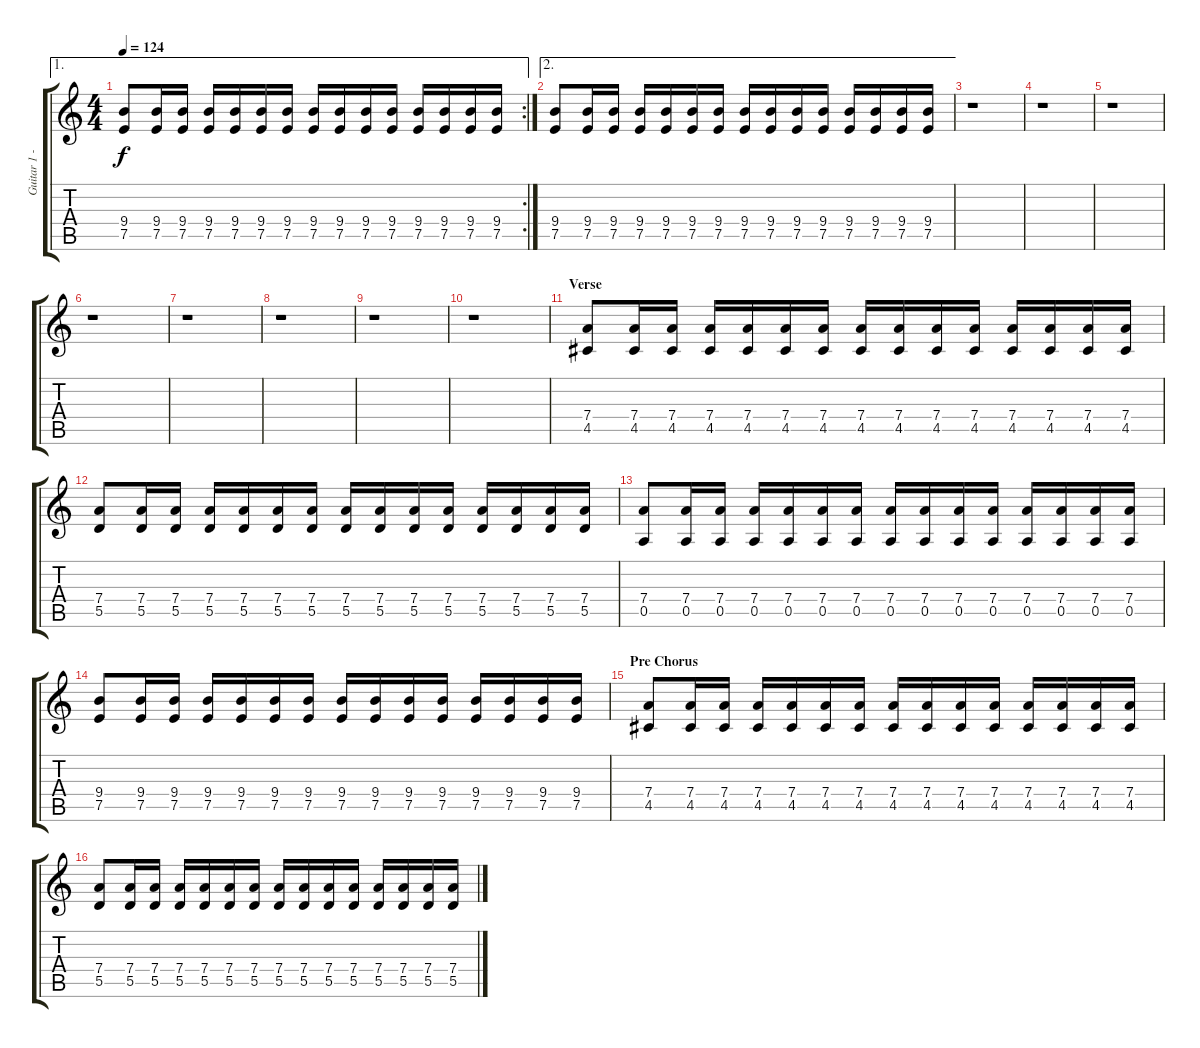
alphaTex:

\track ("Guitar 1 - Acoustic" "Guitar 1 -") {instrument acousticguitarsteel}
\staff {score tabs}
\tuning (E4 B3 G3 D3 A2 E2) {hide}
\ae 1
\rc 2
\ts (4 4)
\tempo 124
\clef g2
\ks c
(9.4 7.5).8{dy f} (9.4 7.5).16 (9.4 7.5).16 (9.4 7.5).16 (9.4 7.5).16 (9.4 7.5).16 (9.4 7.5).16 (9.4 7.5).16 (9.4 7.5).16 (9.4 7.5).16 (9.4 7.5).16 (9.4 7.5).16 (9.4 7.5).16 (9.4 7.5).16 (9.4 7.5).16 |
\ae 2
(9.4 7.5).8 (9.4 7.5).16 (9.4 7.5).16 (9.4 7.5).16 (9.4 7.5).16 (9.4 7.5).16 (9.4 7.5).16 (9.4 7.5).16 (9.4 7.5).16 (9.4 7.5).16 (9.4 7.5).16 (9.4 7.5).16 (9.4 7.5).16 (9.4 7.5).16 (9.4 7.5).16 |
r.1 |
r.1 |
r.1 |
r.1 |
r.1 |
r.1 |
r.1 |
r.1 |
\section ("" "Verse")
(7.4 4.5).8 (7.4 4.5).16 (7.4 4.5).16 (7.4 4.5).16 (7.4 4.5).16 (7.4 4.5).16 (7.4 4.5).16 (7.4 4.5).16 (7.4 4.5).16 (7.4 4.5).16 (7.4 4.5).16 (7.4 4.5).16 (7.4 4.5).16 (7.4 4.5).16 (7.4 4.5).16 |
(7.4 5.5).8 (7.4 5.5).16 (7.4 5.5).16 (7.4 5.5).16 (7.4 5.5).16 (7.4 5.5).16 (7.4 5.5).16 (7.4 5.5).16 (7.4 5.5).16 (7.4 5.5).16 (7.4 5.5).16 (7.4 5.5).16 (7.4 5.5).16 (7.4 5.5).16 (7.4 5.5).16 |
(7.4 0.5).8 (7.4 0.5).16 (7.4 0.5).16 (7.4 0.5).16 (7.4 0.5).16 (7.4 0.5).16 (7.4 0.5).16 (7.4 0.5).16 (7.4 0.5).16 (7.4 0.5).16 (7.4 0.5).16 (7.4 0.5).16 (7.4 0.5).16 (7.4 0.5).16 (7.4 0.5).16 |
(9.4 7.5).8 (9.4 7.5).16 (9.4 7.5).16 (9.4 7.5).16 (9.4 7.5).16 (9.4 7.5).16 (9.4 7.5).16 (9.4 7.5).16 (9.4 7.5).16 (9.4 7.5).16 (9.4 7.5).16 (9.4 7.5).16 (9.4 7.5).16 (9.4 7.5).16 (9.4 7.5).16 |
\section ("" "Pre Chorus")
(7.4 4.5).8 (7.4 4.5).16 (7.4 4.5).16 (7.4 4.5).16 (7.4 4.5).16 (7.4 4.5).16 (7.4 4.5).16 (7.4 4.5).16 (7.4 4.5).16 (7.4 4.5).16 (7.4 4.5).16 (7.4 4.5).16 (7.4 4.5).16 (7.4 4.5).16 (7.4 4.5).16 |
(7.4 5.5).8 (7.4 5.5).16 (7.4 5.5).16 (7.4 5.5).16 (7.4 5.5).16 (7.4 5.5).16 (7.4 5.5).16 (7.4 5.5).16 (7.4 5.5).16 (7.4 5.5).16 (7.4 5.5).16 (7.4 5.5).16 (7.4 5.5).16 (7.4 5.5).16 (7.4 5.5).16
